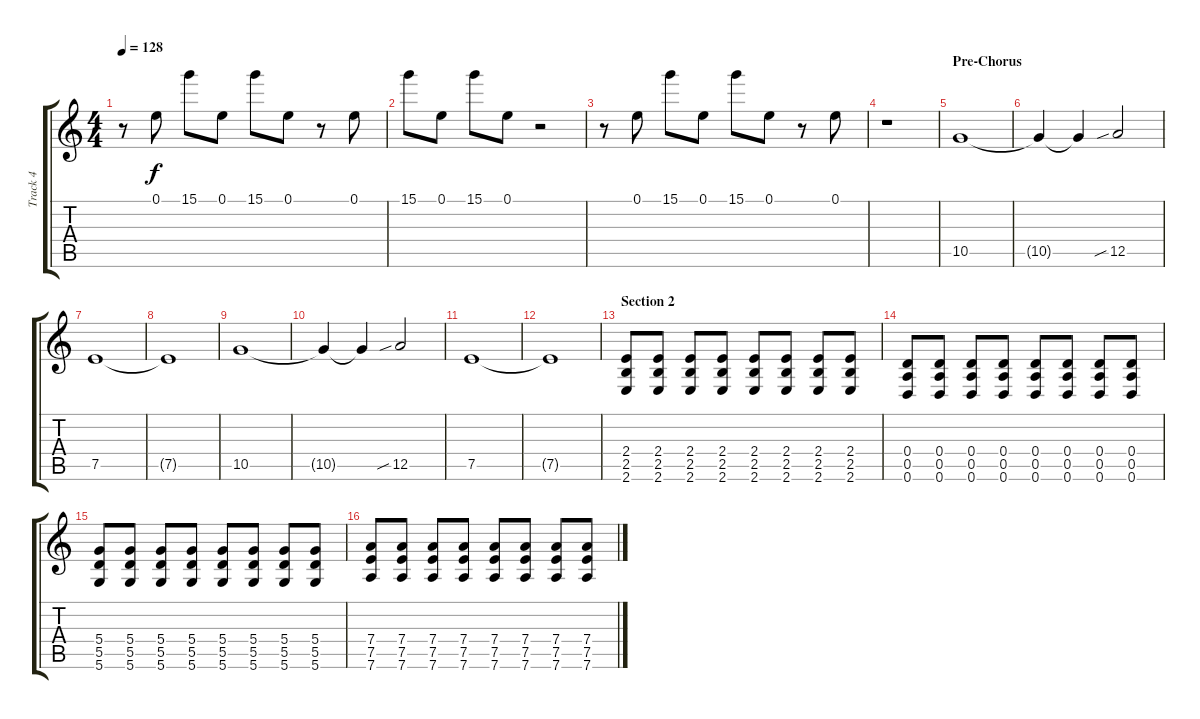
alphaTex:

\track ("Track 4" "Track 4") {instrument distortionguitar}
\staff {score tabs}
\tuning (E4 B3 G3 D3 A2 D2) {hide}
\ts (4 4)
\tempo 128
\clef g2
\ks c
r.8{dy f} 0.1.8 15.1.8 0.1.8 15.1.8 0.1.8 r.8 0.1.8 |
15.1.8 0.1.8 15.1.8 0.1.8 r.2 |
r.8 0.1.8 15.1.8 0.1.8 15.1.8 0.1.8 r.8 0.1.8 |
r.1 |
\section ("" "Pre-Chorus")
10.5.1{instrument pad8sweep} |
10.5{t}.4 10.5{t}.4 12.5{sib}.2 |
7.5.1 |
7.5{t}.1 |
10.5.1 |
10.5{t}.4 10.5{t}.4 12.5{sib}.2 |
7.5.1 |
7.5{t}.1 |
\section ("" "Section 2")
(2.4 2.5 2.6).8{instrument distortionguitar} (2.4 2.5 2.6).8 (2.4 2.5 2.6).8 (2.4 2.5 2.6).8 (2.4 2.5 2.6).8 (2.4 2.5 2.6).8 (2.4 2.5 2.6).8 (2.4 2.5 2.6).8 |
(0.4 0.5 0.6).8 (0.4 0.5 0.6).8 (0.4 0.5 0.6).8 (0.4 0.5 0.6).8 (0.4 0.5 0.6).8 (0.4 0.5 0.6).8 (0.4 0.5 0.6).8 (0.4 0.5 0.6).8 |
(5.4 5.5 5.6).8 (5.4 5.5 5.6).8 (5.4 5.5 5.6).8 (5.4 5.5 5.6).8 (5.4 5.5 5.6).8 (5.4 5.5 5.6).8 (5.4 5.5 5.6).8 (5.4 5.5 5.6).8 |
(7.4 7.5 7.6).8 (7.4 7.5 7.6).8 (7.4 7.5 7.6).8 (7.4 7.5 7.6).8 (7.4 7.5 7.6).8 (7.4 7.5 7.6).8 (7.4 7.5 7.6).8 (7.4 7.5 7.6).8
